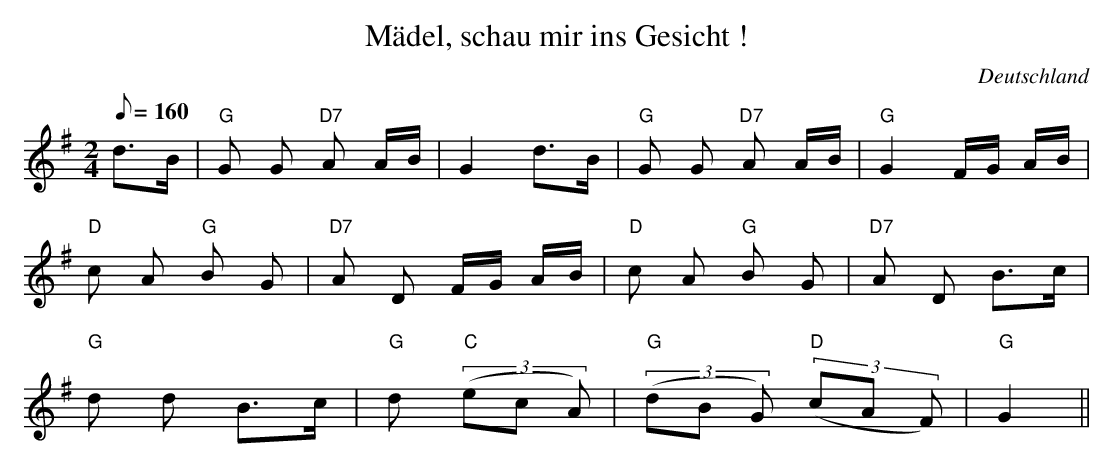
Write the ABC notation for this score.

X:1
T:Mädel, schau mir ins Gesicht !
O:Deutschland
M:2/4
L:1/8
Q:1/8=160
K:G
   d>B | "G" G G "D7" A A/B/ |\
G2 d>B | "G" G G "D7" A A/B/ | "G" G2 F/G/ A/B/ |
"D" c A "G" B G | "D7" A D F/G/ A/B/ |\
"D" c A "G" B G | "D7" A D B>c |
"G" d d B>c | "G" d "C" ((3ec A) | "G" ((3dB G) "D" ((3cA F) | "G" G2 ||
